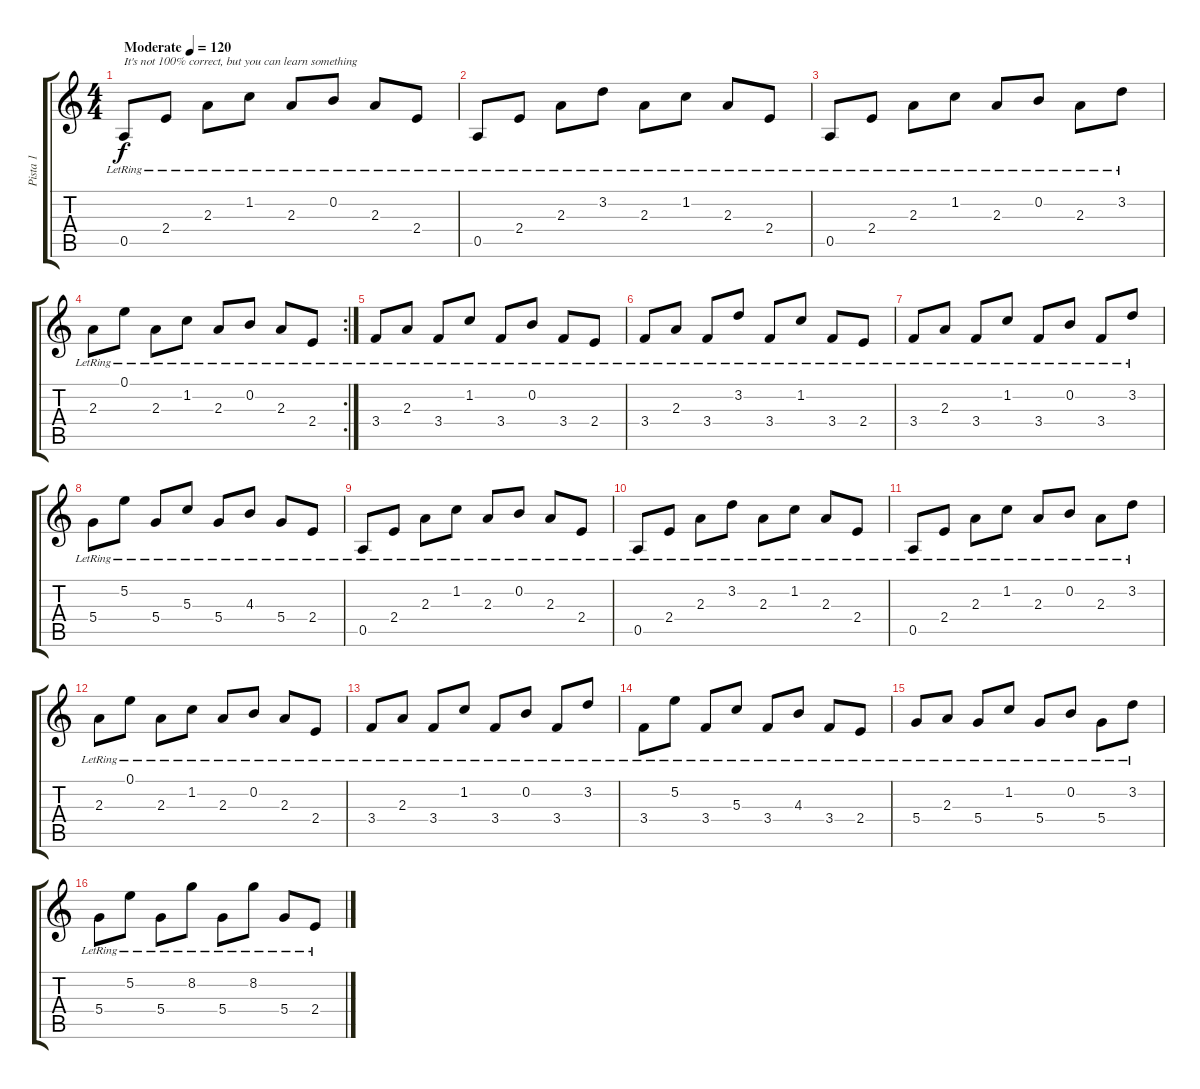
\track ("Pista 1" "Pista 1") {instrument acousticguitarsteel}
\staff {score tabs}
\tuning (E4 B3 G3 D3 A2 E2) {hide}
\ts (4 4)
\tempo (120 "Moderate")
\clef g2
\ks c
0.5{lr}.8{txt "It's not 100% correct, but you can learn something" dy f instrument acousticguitarsteel} 2.4{lr}.8 2.3{lr}.8 1.2{lr}.8 2.3{lr}.8 0.2{lr}.8 2.3{lr}.8 2.4{lr}.8 |
0.5{lr}.8 2.4{lr}.8 2.3{lr}.8 3.2{lr}.8 2.3{lr}.8 1.2{lr}.8 2.3{lr}.8 2.4{lr}.8 |
0.5{lr}.8 2.4{lr}.8 2.3{lr}.8 1.2{lr}.8 2.3{lr}.8 0.2{lr}.8 2.3{lr}.8 3.2{lr}.8 |
\rc 2
2.3{lr}.8 0.1{lr}.8 2.3{lr}.8 1.2{lr}.8 2.3{lr}.8 0.2{lr}.8 2.3{lr}.8 2.4{lr}.8 |
3.4{lr}.8 2.3{lr}.8 3.4{lr}.8 1.2{lr}.8 3.4{lr}.8 0.2{lr}.8 3.4{lr}.8 2.4{lr}.8 |
3.4{lr}.8 2.3{lr}.8 3.4{lr}.8 3.2{lr}.8 3.4{lr}.8 1.2{lr}.8 3.4{lr}.8 2.4{lr}.8 |
3.4{lr}.8 2.3{lr}.8 3.4{lr}.8 1.2{lr}.8 3.4{lr}.8 0.2{lr}.8 3.4{lr}.8 3.2{lr}.8 |
5.4{lr}.8 5.2{lr}.8 5.4{lr}.8 5.3{lr}.8 5.4{lr}.8 4.3{lr}.8 5.4{lr}.8 2.4{lr}.8 |
0.5{lr}.8 2.4{lr}.8 2.3{lr}.8 1.2{lr}.8 2.3{lr}.8 0.2{lr}.8 2.3{lr}.8 2.4{lr}.8 |
0.5{lr}.8 2.4{lr}.8 2.3{lr}.8 3.2{lr}.8 2.3{lr}.8 1.2{lr}.8 2.3{lr}.8 2.4{lr}.8 |
0.5{lr}.8 2.4{lr}.8 2.3{lr}.8 1.2{lr}.8 2.3{lr}.8 0.2{lr}.8 2.3{lr}.8 3.2{lr}.8 |
2.3{lr}.8 0.1{lr}.8 2.3{lr}.8 1.2{lr}.8 2.3{lr}.8 0.2{lr}.8 2.3{lr}.8 2.4{lr}.8 |
3.4{lr}.8 2.3{lr}.8 3.4{lr}.8 1.2{lr}.8 3.4{lr}.8 0.2{lr}.8 3.4{lr}.8 3.2{lr}.8 |
3.4{lr}.8 5.2{lr}.8 3.4{lr}.8 5.3{lr}.8 3.4{lr}.8 4.3{lr}.8 3.4{lr}.8 2.4{lr}.8 |
5.4{lr}.8 2.3{lr}.8 5.4{lr}.8 1.2{lr}.8 5.4{lr}.8 0.2{lr}.8 5.4{lr}.8 3.2{lr}.8 |
5.4{lr}.8 5.2{lr}.8 5.4{lr}.8 8.2{lr}.8 5.4{lr}.8 8.2{lr}.8 5.4{lr}.8 2.4{lr}.8
